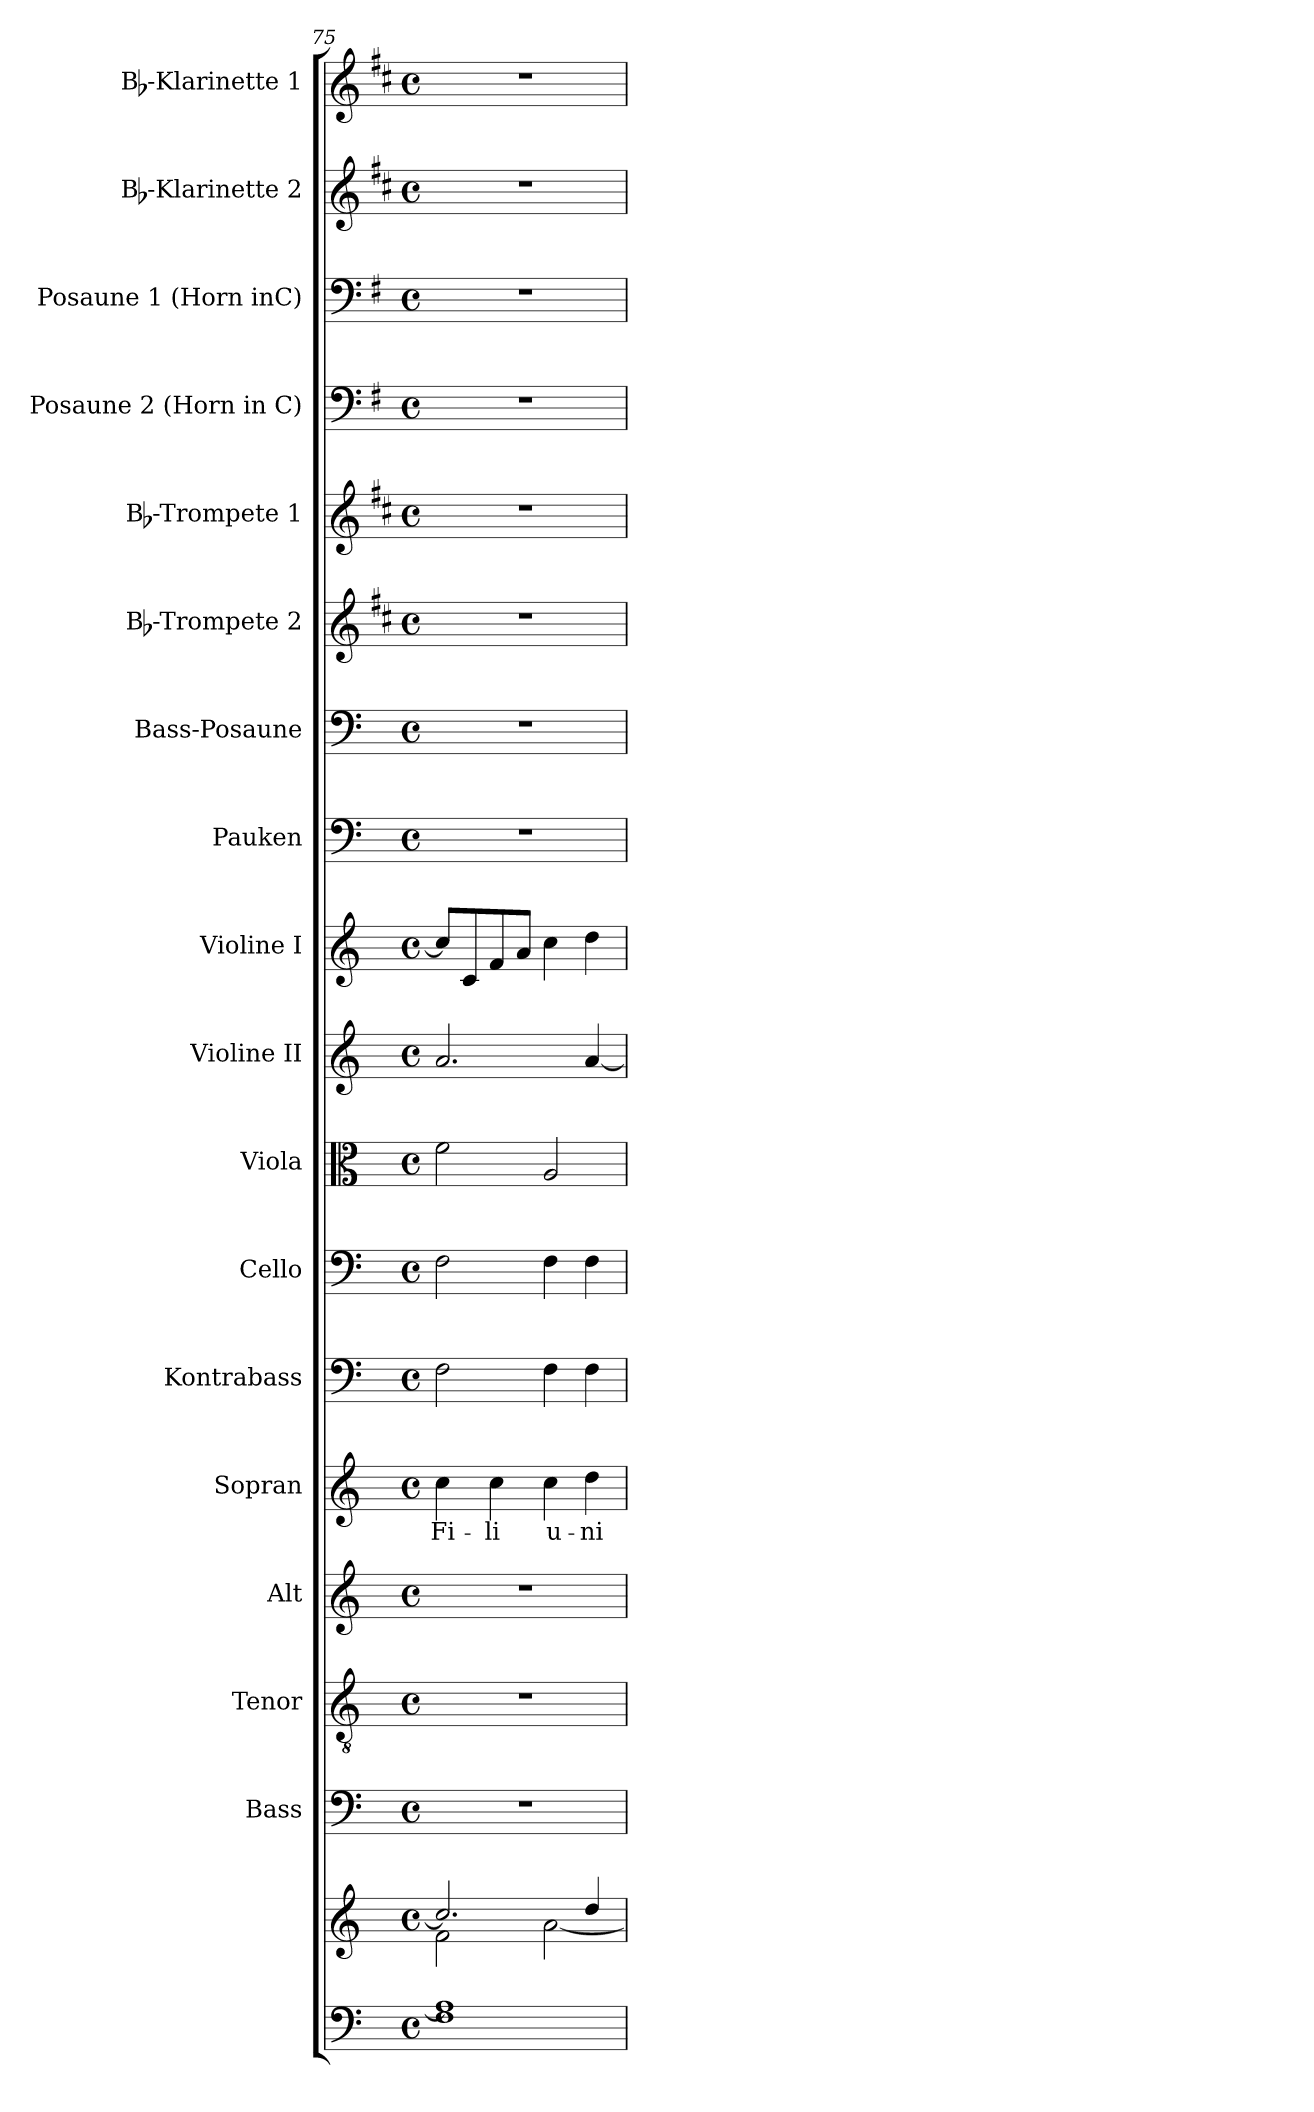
**kern	**kern	**kern	**kern	**kern	**kern	**text	**kern	**kern	**kern	**kern	**kern	**kern	**kern	**kern	**kern	**kern	**kern	**kern	**kern
*part18	*part18	*part17	*part16	*part15	*part14	*part14	*part13	*part12	*part11	*part10	*part9	*part8	*part7	*part6	*part5	*part4	*part3	*part2	*part1
*staff19	*staff18	*staff17	*staff16	*staff15	*staff14	*staff14	*staff13	*staff12	*staff11	*staff10	*staff9	*staff8	*staff7	*staff6	*staff5	*staff4	*staff3	*staff2	*staff1
*	*	*I"Bass	*I"Tenor	*I"Alt	*I"Sopran	*	*I"Kontrabass	*I"Cello	*I"Viola	*I"Violine II	*I"Violine I	*I"Pauken	*I"Bass-Posaune	*I"Bb-Trompete 2	*I"Bb-Trompete 1	*I"Posaune 2 (Horn in C)	*I"Posaune 1 (Horn inC)	*I"Bb-Klarinette 2	*I"Bb-Klarinette 1
*	*	*I'B.	*I'T.	*I'A.	*I'S.	*	*I'Kb.	*	*I'Vla.	*I'Vl. II	*I'Vl. I	*I'Pk.	*I'B-Pos.	*I'Bb Trp. 2	*I'Bb Trp. 1	*I'Pos. 2	*I'Pos. 1	*I'Bb Kl. 2	*I'Bb Kl. 1
!!LO:PB:g=z
*clefF4	*clefG2	*clefF4	*clefGv2	*clefG2	*clefG2	*	*clefF4	*clefF4	*clefC3	*clefG2	*clefG2	*clefF4	*clefF4	*clefG2	*clefG2	*clefF4	*clefF4	*clefG2	*clefG2
*	*	*	*	*	*	*	*ITrd7c12	*	*	*	*	*	*	*ITrd1c2	*ITrd1c2	*ITrd4c7	*ITrd4c7	*ITrd1c2	*ITrd1c2
*k[]	*k[]	*k[]	*k[]	*k[]	*k[]	*	*k[]	*k[]	*k[]	*k[]	*k[]	*k[]	*k[]	*k[]	*k[]	*k[]	*k[]	*k[]	*k[]
*C:	*C:	*C:	*C:	*C:	*C:	*	*C:	*C:	*C:	*C:	*C:	*C:	*C:	*C:	*C:	*C:	*C:	*C:	*C:
*M4/4	*M4/4	*M4/4	*M4/4	*M4/4	*M4/4	*	*M4/4	*M4/4	*M4/4	*M4/4	*M4/4	*M4/4	*M4/4	*M4/4	*M4/4	*M4/4	*M4/4	*M4/4	*M4/4
*met(c)	*met(c)	*met(c)	*met(c)	*met(c)	*met(c)	*	*met(c)	*met(c)	*met(c)	*met(c)	*met(c)	*met(c)	*met(c)	*met(c)	*met(c)	*met(c)	*met(c)	*met(c)	*met(c)
=75	=75	=75	=75	=75	=75	=75	=75	=75	=75	=75	=75	=75	=75	=75	=75	=75	=75	=75	=75
*^	*^	*	*	*	*	*	*	*	*	*	*	*	*	*	*	*	*	*	*
!	!	!	!	!	!	!	!	!LO:LY:b	!	!	!	!	!	!	!	!	!	!	!	!	!
1A]	1F	2.cc/]	2f\	1r	1r	1r	4cc\	Fi-	2FF\	2F\	2f\	2.a/	8cc/L]	1r	1r	1r	1r	1r	1r	1r	1r
.	.	.	.	.	.	.	.	.	.	.	.	.	8c/	.	.	.	.	.	.	.	.
!	!	!	!	!	!	!	!	!LO:LY:b	!	!	!	!	!	!	!	!	!	!	!	!	!
.	.	.	.	.	.	.	4cc\	-li	.	.	.	.	8f/	.	.	.	.	.	.	.	.
.	.	.	.	.	.	.	.	.	.	.	.	.	8a/J	.	.	.	.	.	.	.	.
!	!	!	!	!	!	!	!	!LO:LY:b	!	!	!	!	!	!	!	!	!	!	!	!	!
.	.	.	[<2a\	.	.	.	4cc\	u-	4FF\	4F\	2A/	.	4cc\	.	.	.	.	.	.	.	.
!	!	!	!	!	!	!	!	!LO:LY:b	!	!	!	!	!	!	!	!	!	!	!	!	!
.	.	4dd/	.	.	.	.	4dd\	-ni-	4FF\	4F\	.	[4a/	4dd\	.	.	.	.	.	.	.	.
*v	*v	*	*	*	*	*	*	*	*	*	*	*	*	*	*	*	*	*	*	*	*
*	*v	*v	*	*	*	*	*	*	*	*	*	*	*	*	*	*	*	*	*	*
=	=	=	=	=	=	=	=	=	=	=	=	=	=	=	=	=	=	=	=
*-	*-	*-	*-	*-	*-	*-	*-	*-	*-	*-	*-	*-	*-	*-	*-	*-	*-	*-	*-
